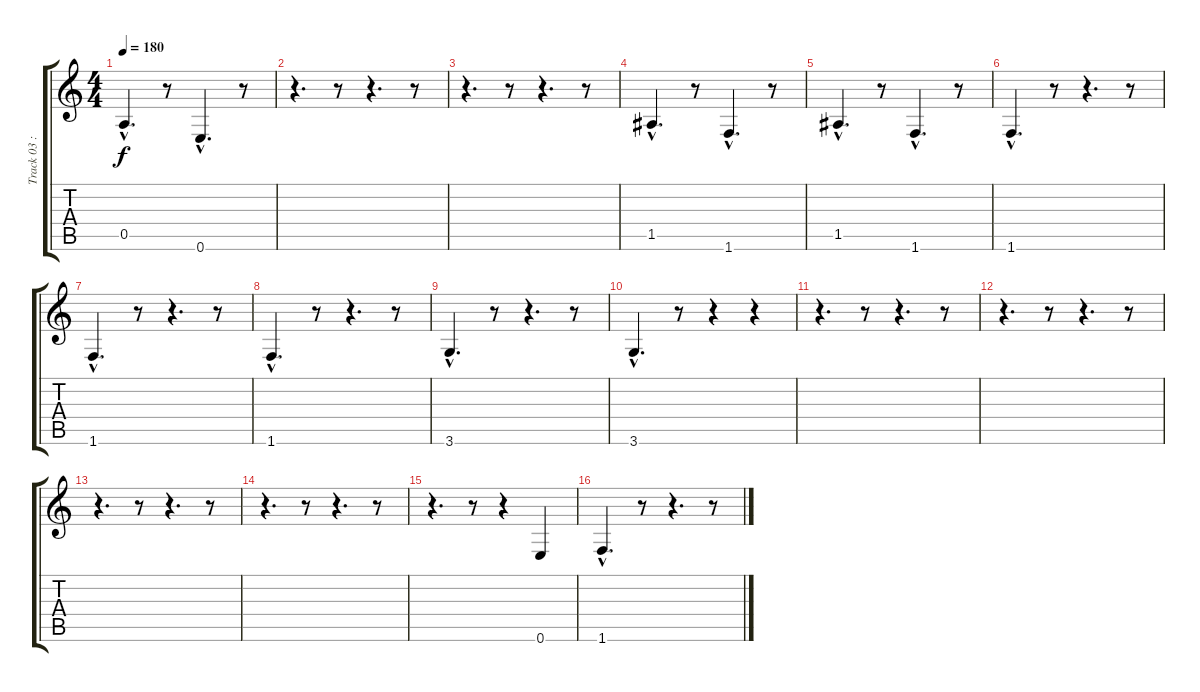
\track ("Track 03 : unspecified" "Track 03 :") {instrument acousticbass}
\staff {score tabs}
\tuning (E4 B3 G3 D3 A2 E2) {hide}
\ts (4 4)
\tempo 180
\clef g2
\ks c
0.5{hac}.4{d dy f} r.8 0.6{hac}.4{d} r.8 |
r.4{d} r.8 r.4{d} r.8 |
r.4{d} r.8 r.4{d} r.8 |
1.5{hac}.4{d} r.8 1.6{hac}.4{d} r.8 |
1.5{hac}.4{d} r.8 1.6{hac}.4{d} r.8 |
1.6{hac}.4{d} r.8 r.4{d} r.8 |
1.6{hac}.4{d} r.8 r.4{d} r.8 |
1.6{hac}.4{d} r.8 r.4{d} r.8 |
3.6{hac}.4{d} r.8 r.4{d} r.8 |
3.6{hac}.4{d} r.8 r.4 r.4 |
r.4{d} r.8 r.4{d} r.8 |
r.4{d} r.8 r.4{d} r.8 |
r.4{d} r.8 r.4{d} r.8 |
r.4{d} r.8 r.4{d} r.8 |
r.4{d} r.8 r.4 0.6.4 |
1.6{hac}.4{d} r.8 r.4{d} r.8
